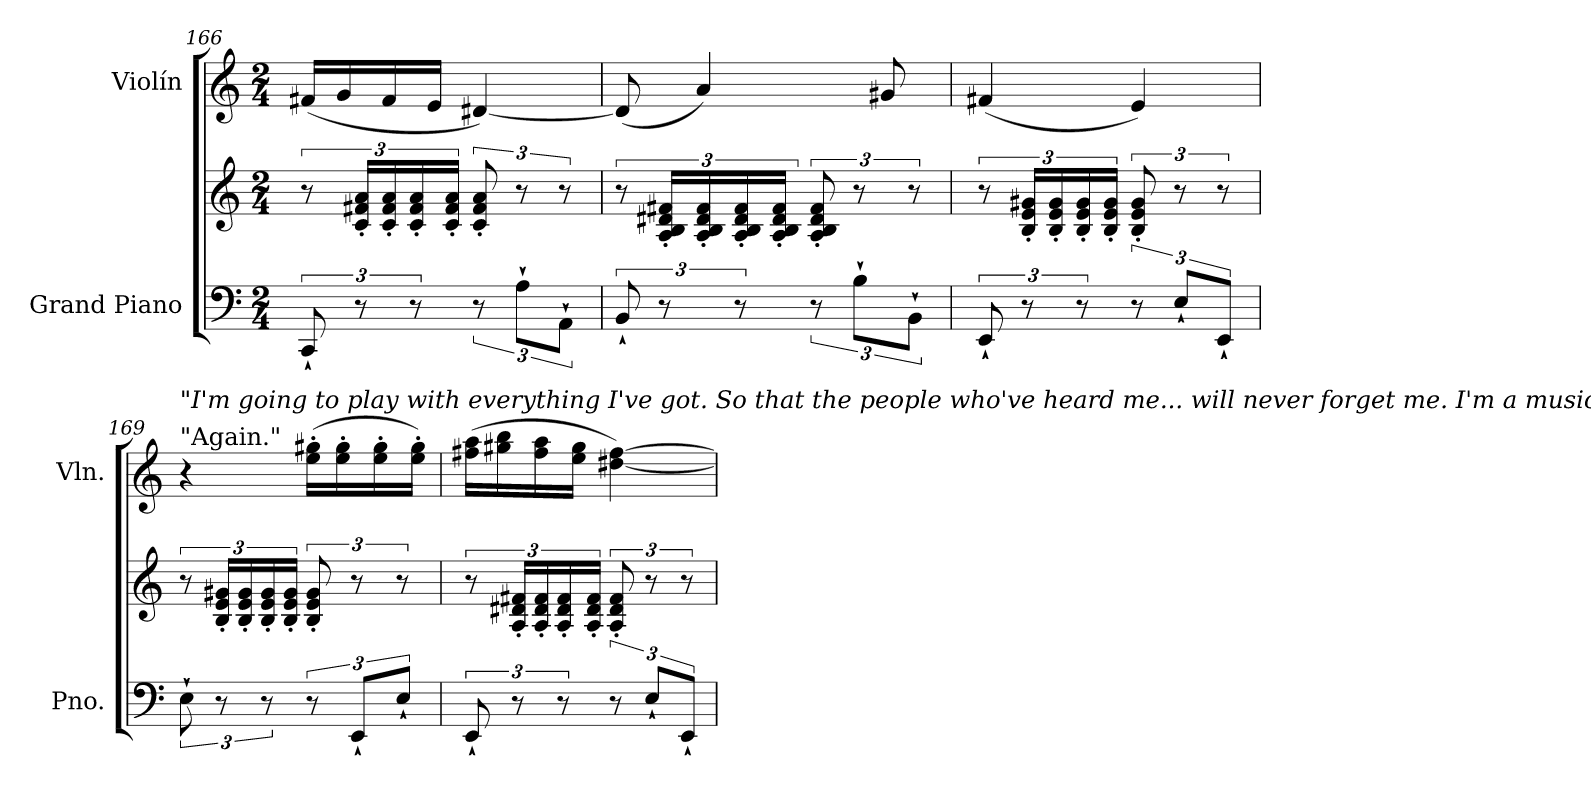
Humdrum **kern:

**kern	**kern	**kern
*part2	*part2	*part1
*staff3	*staff2	*staff1
*I"Grand Piano	*	*I"Violín
*I'Pno.	*	*I'Vln.
*clefF4	*clefG2	*clefG2
*k[]	*k[]	*k[]
*M2/4	*M2/4	*M2/4
=166	=166	=166
12CC`/	12r	(16f#X/LL
.	.	16g/
12r	24c/' 24f#X/' 24a/'LL	.
.	24c/' 24f#/' 24a/'	16f#/
12r	24c/' 24f#/' 24a/'	.
.	.	16e/JJ
.	24c/' 24f#/' 24a/'JJ	.
12r	12c/' 12f#/' 12a/'	[4d#X/)
12A`\L	12r	.
12AA`\J	12r	.
=167	=167	=167
12BB`/	12r	(8d#/]
12r	24A/' 24B/' 24d#X/' 24f#X/'LL	.
.	24A/' 24B/' 24d#/' 24f#/'	4a/)
12r	24A/' 24B/' 24d#/' 24f#/'	.
.	24A/' 24B/' 24d#/' 24f#/'JJ	.
12r	12A/' 12B/' 12d#/' 12f#/'	.
12B`\L	12r	.
.	.	8g#X/
12BB`\J	12r	.
!!LO:PB:g=z
=168	=168	=168
12EE`/	12r	(4f#X/
12r	24B/' 24e/' 24g#X/'LL	.
.	24B/' 24e/' 24g#/'	.
12r	24B/' 24e/' 24g#/'	.
.	24B/' 24e/' 24g#/'JJ	.
12r	12B/' 12e/' 12g#/'	4e/)
12E`/L	12r	.
12EE`/J	12r	.
=169	=169	=169
!	!	!LO:TX:a:t="Again."
!	!	!LO:TX:a:i:t="I'm going to play with everything I've got. So that the people who've heard me... will never forget me. I'm a musician, after all."
12E`\	12r	4r
12r	24B/' 24e/' 24g#X/'LL	.
.	24B/' 24e/' 24g#/'	.
12r	24B/' 24e/' 24g#/'	.
.	24B/' 24e/' 24g#/'JJ	.
12r	12B/' 12e/' 12g#/'	(16ee\' 16gg#X\'LL
.	.	16ee\' 16gg#\'
12EE`/L	12r	.
.	.	16ee\' 16gg#\'
12E`/J	12r	.
.	.	16ee\' 16gg#\'JJ)
=170	=170	=170
12EE`/	12r	(16ff#X\ 16aa\LL
.	.	16gg#X\ 16bb\
12r	24A/' 24d#X/' 24f#X/'LL	.
.	24A/' 24d#/' 24f#/'	16ff#\ 16aa\
12r	24A/' 24d#/' 24f#/'	.
.	.	16ee\ 16gg#\JJ
.	24A/' 24d#/' 24f#/'JJ	.
12r	12A/' 12d#/' 12f#/'	[4dd#X\ [4ff#\)
12E`/L	12r	.
12EE`/J	12r	.
=	=	=
*-	*-	*-
